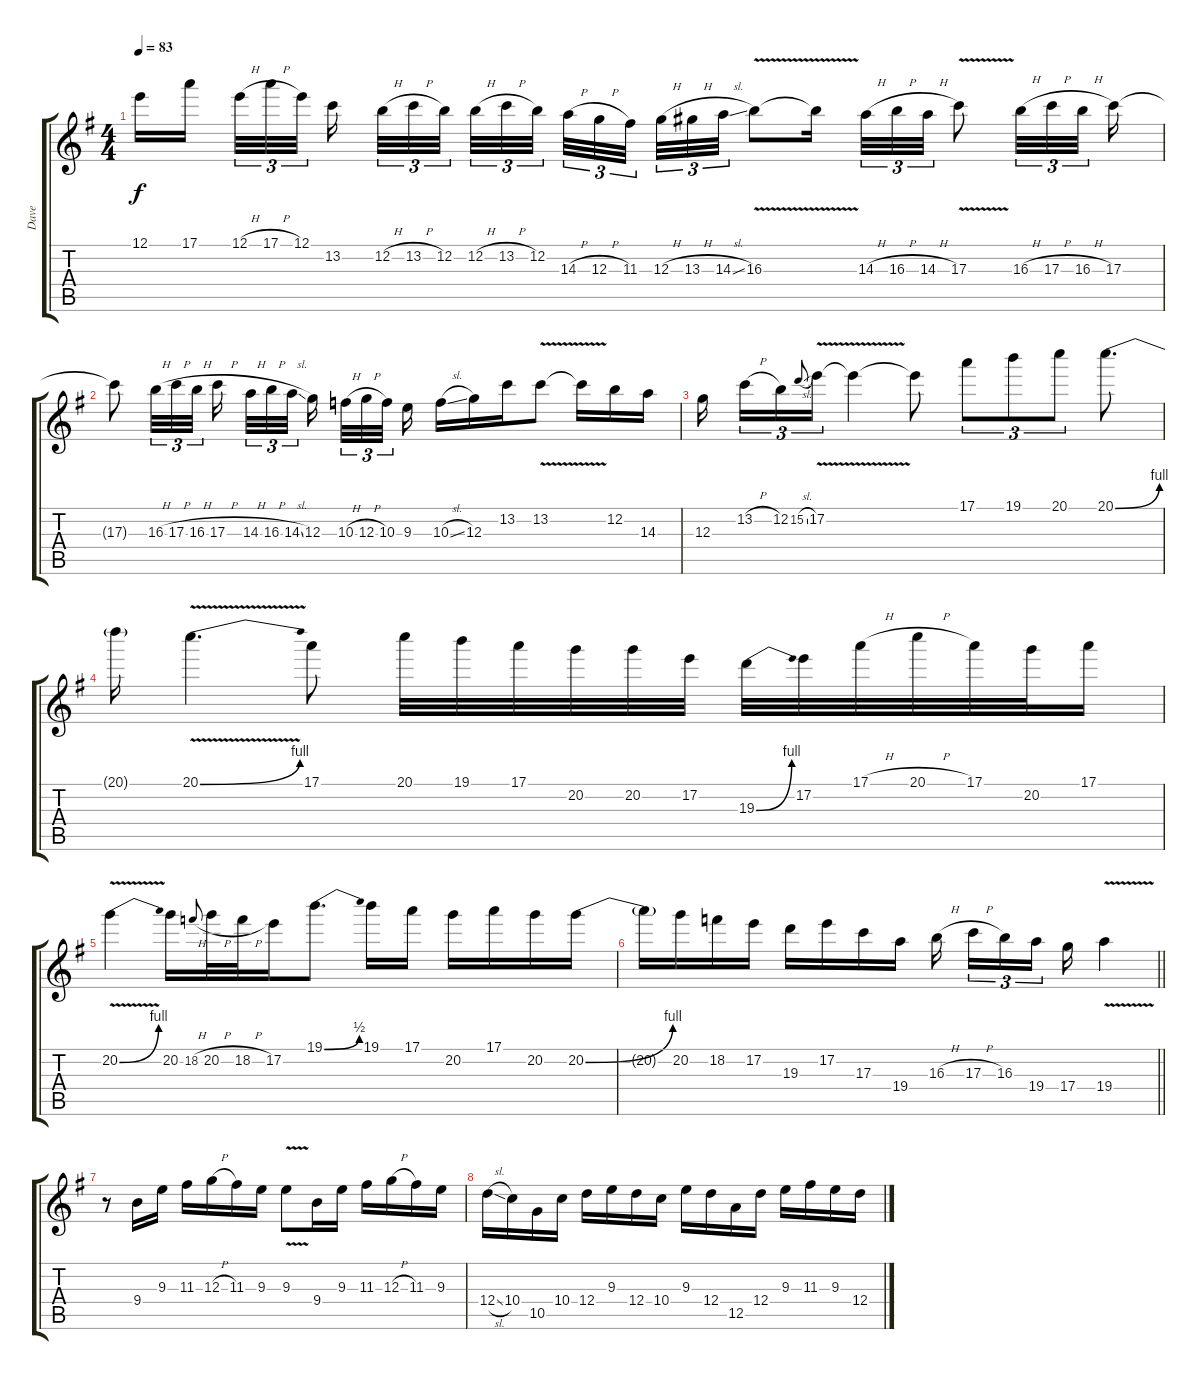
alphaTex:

\track ("Dave" "Dave") {instrument overdrivenguitar}
\staff {score tabs}
\tuning (E4 B3 G3 D3 A2 E2) {hide}
\ts (4 4)
\tempo 83
\clef g2
\ks eminor
12.1.16{dy f} 17.1.16{beam splitsecondary} 12.1{h}.32{tu (3 2)} 17.1{h}.32{tu (3 2)} 12.1.32{tu (3 2) beam splitsecondary} 13.2.16 12.2{h}.32{tu (3 2)} 13.2{h}.32{tu (3 2)} 12.2.32{tu (3 2) beam splitsecondary} 12.2{h}.32{tu (3 2)} 13.2{h}.32{tu (3 2)} 12.2.32{tu (3 2) beam splitsecondary} 14.3{h}.32{tu (3 2)} 12.3{h}.32{tu (3 2)} 11.3.32{tu (3 2) beam splitsecondary} 12.3{h}.32{tu (3 2)} 13.3{h}.32{tu (3 2)} 14.3{sl}.32{tu (3 2)} 16.3{v}.8 16.3{t}.16{beam splitsecondary} 14.3{h}.32{tu (3 2)} 16.3{h}.32{tu (3 2)} 14.3{h}.32{tu (3 2)} 17.3{v}.8 16.3{h}.32{tu (3 2)} 17.3{h}.32{tu (3 2)} 16.3{h}.32{tu (3 2) beam splitsecondary} 17.3.16 |
17.3{t}.8 16.3{h}.32{tu (3 2)} 17.3{h}.32{tu (3 2)} 16.3{h}.32{tu (3 2) beam splitsecondary} 17.3{h}.16 14.3{h}.32{tu (3 2)} 16.3{h}.32{tu (3 2)} 14.3{sl}.32{tu (3 2) beam splitsecondary} 12.3.16{beam splitsecondary} 10.3{h}.32{tu (3 2)} 12.3{h}.32{tu (3 2)} 10.3.32{tu (3 2) beam splitsecondary} 9.3.16 10.3{sl}.16 12.3.16 13.2.16 13.2{v}.8 13.2{t}.16 12.2.16 14.3.16 |
12.3.16{beam splitsecondary} 13.2{h}.16{tu (3 2)} 12.2.16{tu (3 2)} 15.2{sl}.8{gr onbeat} 17.2{v}.16{tu (3 2)} 17.2{t}.4 17.2{t}.8 17.1.8{tu (3 2)} 19.1.8{tu (3 2)} 20.1.8{tu (3 2)} 20.1{be (bend 0 0 60 4)}.8{d} |
20.1{t}.16 20.1{be (bend 0 0 60 4) v}.4{d} 17.1.8 20.1.32 19.1.32 17.1.32 20.2.32 20.2.32 17.2.32 19.3{be (bend 0 0 60 4)}.32 17.2.32 17.1{h}.32 20.1{h}.32 17.1.32 20.2.32 17.1.16 |
20.2{be (bend 0 0 60 4) v}.4 20.2.16 18.2{h}.8{gr onbeat} 20.2{h}.32 18.2{h}.32 17.2.16 19.1{be (bend 0 0 60 2)}.8{d} 19.1.16 17.1.16 20.2.16 17.1.16 20.2.16 20.2{be (bend 0 0 60 4)}.16 |
\barLineRight lightlight
20.2{t}.16 20.2.16 18.2.16 17.2.16 19.3.16 17.2.16 17.3.16 19.4.16 16.3{h}.16{beam splitsecondary} 17.3{h}.16{tu (3 2)} 16.3.16{tu (3 2)} 19.4.16{tu (3 2) beam splitsecondary} 17.4.16 19.4{v}.4 |
\section ("" "")
r.8{volume 11} 9.4.16 9.3.16 11.3.16 12.3{h}.16 11.3.16 9.3.16 9.3{v}.8 9.4.16 9.3.16 11.3.16 12.3{h}.16 11.3.16 9.3.16 |
12.4{sl}.16 10.4.16 10.5.16 10.4.16 12.4.16 9.3.16 12.4.16 10.4.16 9.3.16 12.4.16 12.5.16 12.4.16 9.3.16 11.3.16 9.3.16 12.4.16
